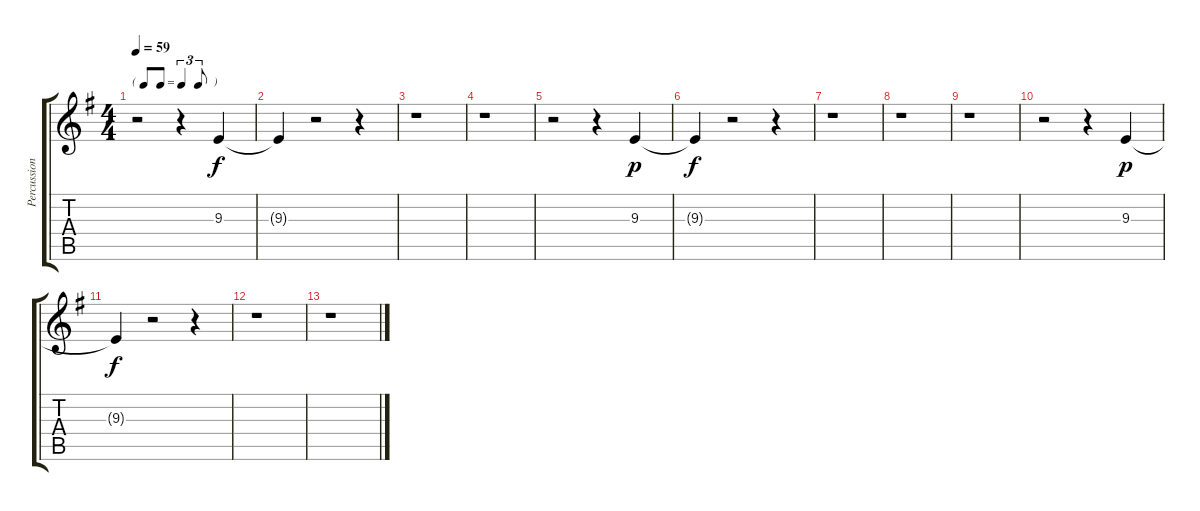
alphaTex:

\track ("Percussions" "Percussion") {instrument reversecymbal}
\staff {score tabs}
\tuning (E4 B3 G3 D3 A2 E2) {hide}
\ts (4 4)
\tf triplet8th
\tempo 59
\clef g2
\ks g
r.2{dy f} r.4 9.3.4 |
9.3{t}.4 r.2 r.4 |
r.1 |
r.1 |
r.2 r.4 9.3.4{dy p} |
9.3{t}.4{dy f} r.2 r.4 |
r.1 |
r.1 |
r.1 |
r.2 r.4 9.3.4{dy p} |
9.3{t}.4{dy f} r.2 r.4 |
r.1 |
r.1
